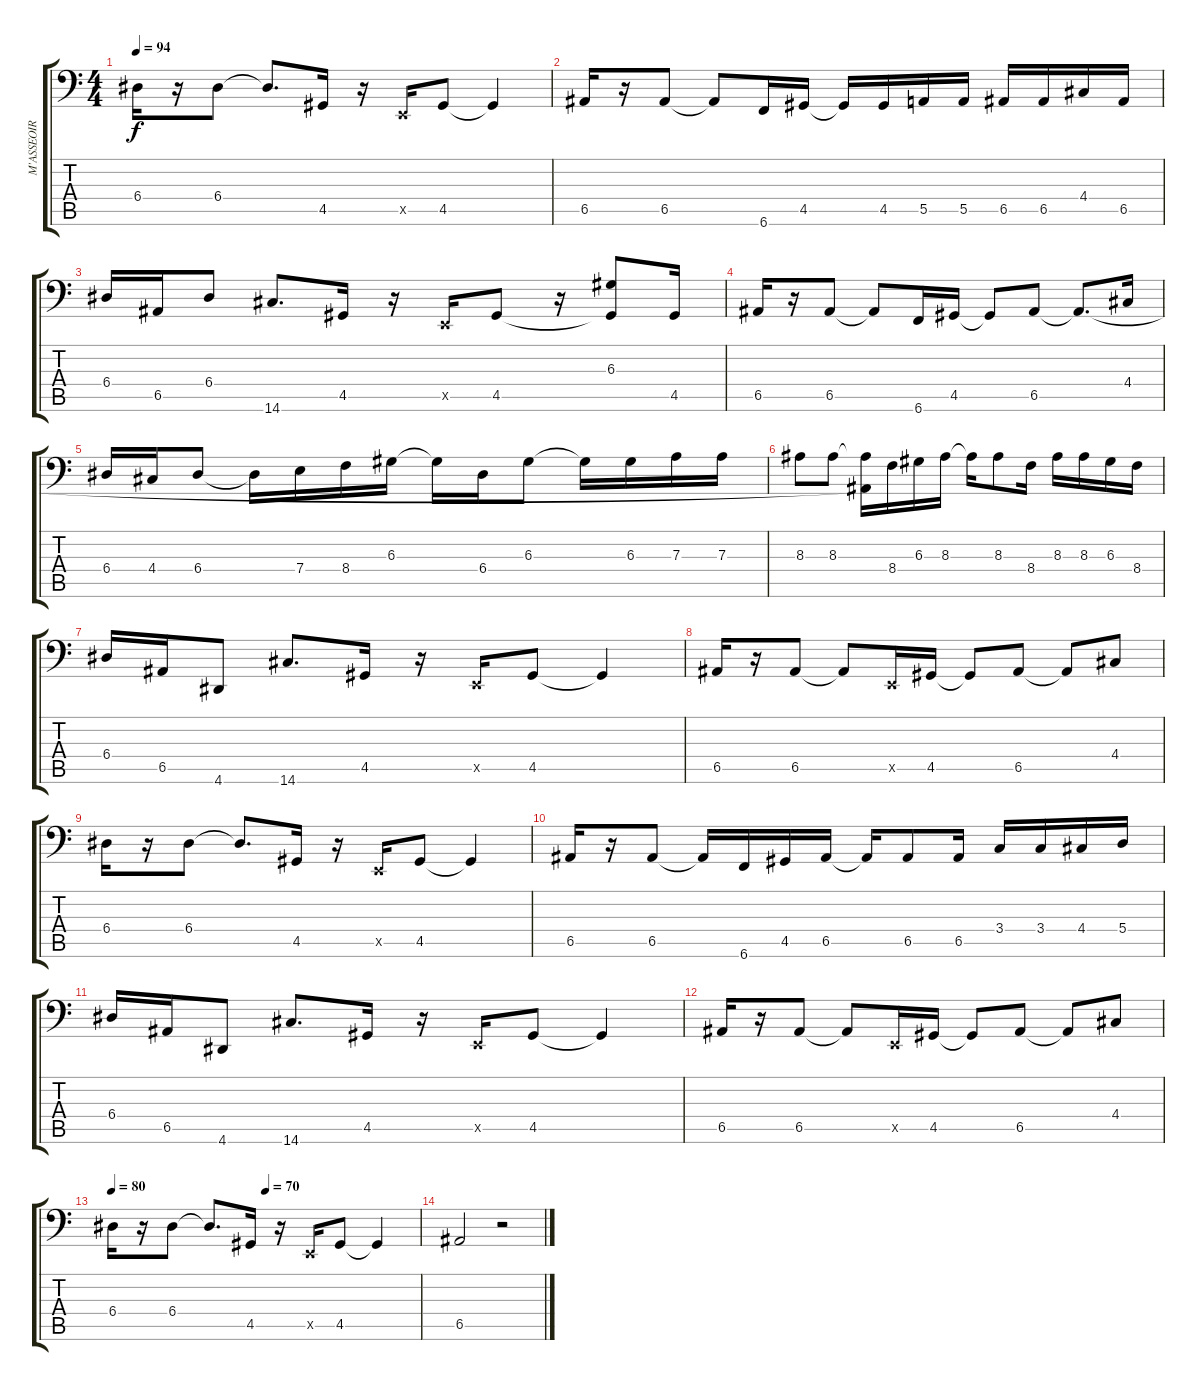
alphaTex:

\track ("M'ASSEOIR (basse)" "M'ASSEOIR ") {instrument acousticbass}
\staff {score tabs}
\tuning (C3 G2 D2 A1 E1 B0) {hide}
\ts (4 4)
\tempo 94
\clef f4
\ks c
6.4.16{dy f} r.16 6.4.8 6.4{t}.8{d} 4.5.16 r.16 0.5{x}.16 4.5.8 4.5{t}.4 |
6.5.16 r.16 6.5.8 6.5{t}.8 6.6.16 4.5.16 4.5{t}.16 4.5.16 5.5.16 5.5.16 6.5.16 6.5.16 4.4.16 6.5.16 |
6.4.16 6.5.16 6.4.8 14.6.8{d} 4.5.16 r.16 0.5{x}.16 4.5.8 r.16 (6.3 4.5{t}).8 4.5.16 |
6.5.16 r.16 6.5.8 6.5{t}.8 6.6.16 4.5.16 4.5{t}.8 6.5.8 6.5{t}.8{d} 4.4.16 |
6.4.16 4.4.16 6.4.8 6.4{t}.16 7.4.16 8.4.16 6.3.16 6.3{t}.16 6.4.16 6.3.8 6.3{t}.16 6.3.16 7.3.16 7.3.16 |
8.3.8 8.3.8 (8.3{t} 6.5{t}).16 8.4.16 6.3.16 8.3.16 8.3{t}.16 8.3.8 8.4.16 8.3.16 8.3.16 6.3.16 8.4.16 |
6.4.16 6.5.16 4.6.8 14.6.8{d} 4.5.16 r.16 0.5{x}.16 4.5.8 4.5{t}.4 |
6.5.16 r.16 6.5.8 6.5{t}.8 0.5{x}.16 4.5.16 4.5{t}.8 6.5.8 6.5{t}.8 4.4.8 |
6.4.16 r.16 6.4.8 6.4{t}.8{d} 4.5.16 r.16 0.5{x}.16 4.5.8 4.5{t}.4 |
6.5.16 r.16 6.5.8 6.5{t}.16 6.6.16 4.5.16 6.5.16 6.5{t}.16 6.5.8 6.5.16 3.4.16 3.4.16 4.4.16 5.4.16 |
6.4.16 6.5.16 4.6.8 14.6.8{d} 4.5.16 r.16 0.5{x}.16 4.5.8 4.5{t}.4 |
6.5.16 r.16 6.5.8 6.5{t}.8 0.5{x}.16 4.5.16 4.5{t}.8 6.5.8 6.5{t}.8 4.4.8 |
\tempo 80
\tempo (70 0.5)
6.4.16 r.16 6.4.8 6.4{t}.8{d} 4.5.16 r.16 0.5{x}.16 4.5.8 4.5{t}.4 |
6.5.2 r.2
